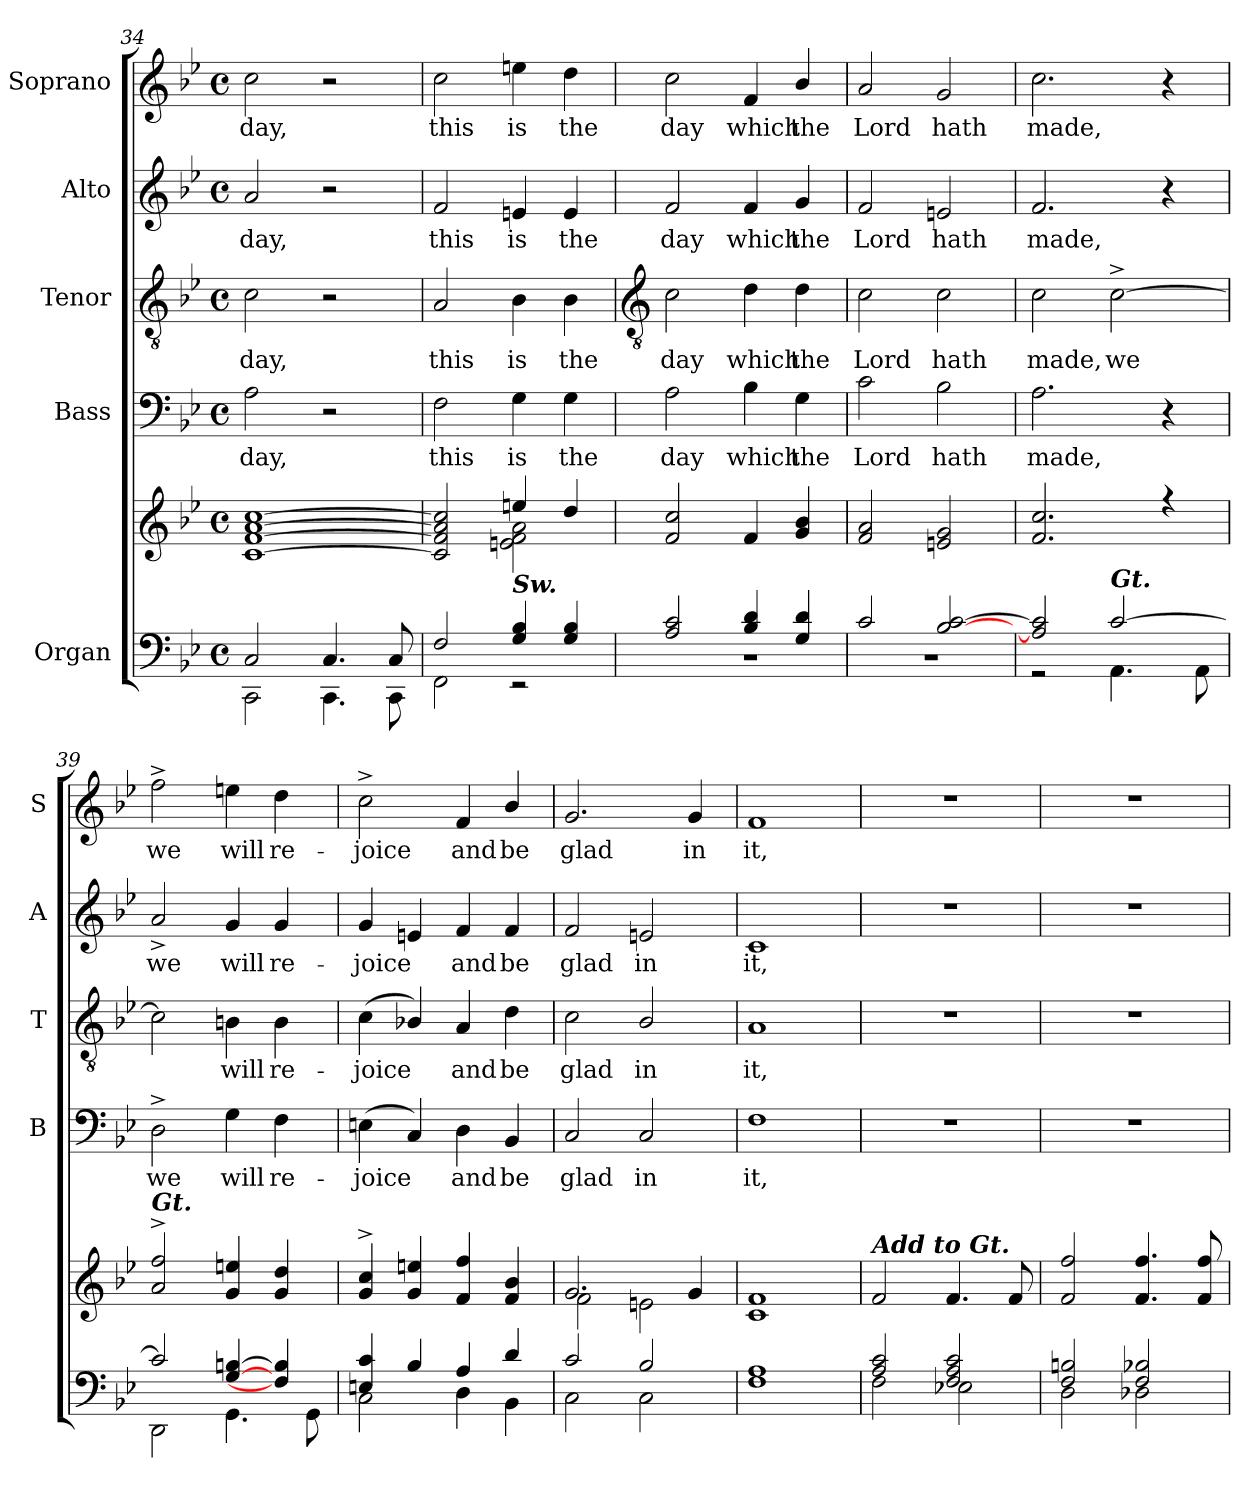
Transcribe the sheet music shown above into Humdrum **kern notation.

**kern	**kern	**kern	**text	**kern	**text	**kern	**text	**kern	**text
*part5	*part5	*part4	*part4	*part3	*part3	*part2	*part2	*part1	*part1
*staff6	*staff5	*staff4	*staff4	*staff3	*staff3	*staff2	*staff2	*staff1	*staff1
*I"Organ	*	*I"Bass	*	*I"Tenor	*	*I"Alto	*	*I"Soprano	*
*	*	*I'B	*	*I'T	*	*I'A	*	*I'S	*
*clefF4	*clefG2	*clefF4	*	*clefGv2	*	*clefG2	*	*clefG2	*
*k[b-e-]	*k[b-e-]	*k[b-e-]	*	*k[b-e-]	*	*k[b-e-]	*	*k[b-e-]	*
*B-:	*B-:	*B-:	*	*B-:	*	*B-:	*	*B-:	*
*M4/4	*M4/4	*M4/4	*	*M4/4	*	*M4/4	*	*M4/4	*
*met(c)	*met(c)	*met(c)	*	*met(c)	*	*met(c)	*	*met(c)	*
=34	=34	=34	=34	=34	=34	=34	=34	=34	=34
*^	*^	*	*	*	*	*	*	*	*
!	!	!	!	!	!LO:LY:b	!	!LO:LY:b	!	!LO:LY:b	!	!LO:LY:b
2C/	2CC\	[1c [1f [1a [1cc	1ryy	2A	day,	2c	day,	2a	day,	2cc	day,
4.C/	4.CC\	.	.	2r	.	2r	.	2r	.	2r	.
8C/	8CC\	.	.	.	.	.	.	.	.	.	.
=35	=35	=35	=35	=35	=35	=35	=35	=35	=35	=35	=35
!	!	!	!	!	!LO:LY:b	!	!LO:LY:b	!	!LO:LY:b	!	!LO:LY:b
2F/	2FF\	2c] 2f] 2a] 2cc]	2ryy	2F	this	2A	this	2f	this	2cc	this
!	!	!LO:TX:b:Bi:t=Sw.	!	!	!	!	!	!	!	!	!
!	!	!	!	!	!LO:LY:b	!	!LO:LY:b	!	!LO:LY:b	!	!LO:LY:b
4G/ 4B-/	2r	4een/	2en\ 2f\ 2a\	4G	is	4B-	is	4en	is	4een	is
!	!	!	!	!	!LO:LY:b	!	!LO:LY:b	!	!LO:LY:b	!	!LO:LY:b
4G/ 4B-/	.	4dd/	.	4G	the	4B-	the	4e	the	4dd	the
!!LO:LB:g=z
=36	=36	=36	=36	=36	=36	=36	=36	=36	=36	=36	=36
*	*	*	*	*	*	*clefGv2	*	*	*	*	*
!	!	!	!	!	!LO:LY:b	!	!LO:LY:b	!	!LO:LY:b	!	!LO:LY:b
2A/ 2c/	1r	2f 2cc	1ryy	2A	day	2c	day	2f	day	2cc	day
!	!	!	!	!	!LO:LY:b	!	!LO:LY:b	!	!LO:LY:b	!	!LO:LY:b
4B-/ 4d/	.	4f	.	4B-	which	4d	which	4f	which	4f	which
!	!	!	!	!	!LO:LY:b	!	!LO:LY:b	!	!LO:LY:b	!	!LO:LY:b
4G/ 4d/	.	4g/ 4b-/	.	4G\	the	4d\	the	4g/	the	4b-/	the
=37	=37	=37	=37	=37	=37	=37	=37	=37	=37	=37	=37
!	!	!	!	!	!LO:LY:b	!	!LO:LY:b	!	!LO:LY:b	!	!LO:LY:b
2c/	1r	2f 2a	1ryy	2c	Lord	2c	Lord	2f	Lord	2a	Lord
!	!	!	!	!	!LO:LY:b	!	!LO:LY:b	!	!LO:LY:b	!	!LO:LY:b
[2B-/ [2c/	.	2en 2g	.	2B-	hath	2c	hath	2en	hath	2g	hath
=38	=38	=38	=38	=38	=38	=38	=38	=38	=38	=38	=38
!	!	!	!	!	!LO:LY:b	!	!LO:LY:b	!	!LO:LY:b	!	!LO:LY:b
2A/] 2c/]	2r	2.f 2.cc	1ryy	2.A	made,	2c	made,	2.f	made,	2.cc	made,
!LO:TX:a:Bi:t=Gt.	!	!	!	!	!	!	!	!	!	!	!
!	!	!	!	!	!	!	!LO:LY:b	!	!	!	!
[2c/	4.AA\	.	.	.	.	[2c^	we	.	.	.	.
.	.	4r	.	4r	.	.	.	4r	.	4r	.
.	8AA\	.	.	.	.	.	.	.	.	.	.
=39	=39	=39	=39	=39	=39	=39	=39	=39	=39	=39	=39
!	!	!LO:TX:a:Bi:t=Gt.	!	!	!	!	!	!	!	!	!
!	!	!	!	!	!LO:LY:b	!	!	!	!LO:LY:b	!	!LO:LY:b
2c/]	2DD\	2a^ 2ff^	1ryy	2D^	we	2c]	.	2a^	we	2ff^	we
!	!	!	!	!	!LO:LY:b	!	!LO:LY:b	!	!LO:LY:b	!	!LO:LY:b
[4G/ [4Bn/	4.GG\	4g 4een	.	4G	will	4Bn	will	4g	will	4een	will
!	!	!	!	!	!LO:LY:b	!	!LO:LY:b	!	!LO:LY:b	!	!LO:LY:b
4F/] 4B/]	.	4g 4dd	.	4F	re-	4B	re-	4g	re-	4dd	re-
.	8GG\	.	.	.	.	.	.	.	.	.	.
=40	=40	=40	=40	=40	=40	=40	=40	=40	=40	=40	=40
!	!	!	!	!	!LO:LY:b	!	!LO:LY:b	!	!LO:LY:b	!	!LO:LY:b
4En/ 4c/	2C\	4g^ 4cc^	1ryy	(<4En	-joice	(<4c	-joice	4g	-joice	2cc^	-joice
4B-/	.	4g 4een	.	4C/)	.	4B-X/)	.	4en	.	.	.
!	!	!	!	!	!LO:LY:b	!	!LO:LY:b	!	!LO:LY:b	!	!LO:LY:b
4A/	4D\	4f 4ff	.	4D	and	4A	and	4f	and	4f	and
!	!	!	!	!	!LO:LY:b	!	!LO:LY:b	!	!LO:LY:b	!	!LO:LY:b
4d/	4BB-\	4f/ 4b-/	.	4BB-/	be	4d\	be	4f/	be	4b-/	be
=41	=41	=41	=41	=41	=41	=41	=41	=41	=41	=41	=41
!	!	!	!	!	!LO:LY:b	!	!LO:LY:b	!	!LO:LY:b	!	!LO:LY:b
2c/	2C\	2.g	2f\	2C	glad	2c	glad	2f	glad	2.g	glad
!	!	!	!	!	!LO:LY:b	!	!LO:LY:b	!	!LO:LY:b	!	!
2B-/	2C\	.	2en\	2C/	in	2B-/	in	2en	in	.	.
!	!	!	!	!	!	!	!	!	!	!	!LO:LY:b
.	.	4g	.	.	.	.	.	.	.	4g	in
=42	=42	=42	=42	=42	=42	=42	=42	=42	=42	=42	=42
!	!	!	!	!	!LO:LY:b	!	!LO:LY:b	!	!LO:LY:b	!	!LO:LY:b
1A/	1F\	1c 1f	1ryy	1F	it,	1A	it,	1c	it,	1f	it,
=43	=43	=43	=43	=43	=43	=43	=43	=43	=43	=43	=43
!	!	!LO:TX:a:Bi:t=Add to Gt.	!	!	!	!	!	!	!	!	!
2A/ 2c/	2F\	2f	1ryy	1r	.	1r	.	1r	.	1r	.
2F/ 2A/ 2c/	2E-X\	4.f	.	.	.	.	.	.	.	.	.
.	.	8f	.	.	.	.	.	.	.	.	.
=44	=44	=44	=44	=44	=44	=44	=44	=44	=44	=44	=44
2F/ 2Bn/	2D\	2f 2ff	1ryy	1r	.	1r	.	1r	.	1r	.
2F/ 2B-X/	2D-X\	4.f 4.ff	.	.	.	.	.	.	.	.	.
.	.	8f 8ff	.	.	.	.	.	.	.	.	.
*v	*v	*	*	*	*	*	*	*	*	*	*
*	*v	*v	*	*	*	*	*	*	*	*
=	=	=	=	=	=	=	=	=	=
*-	*-	*-	*-	*-	*-	*-	*-	*-	*-
